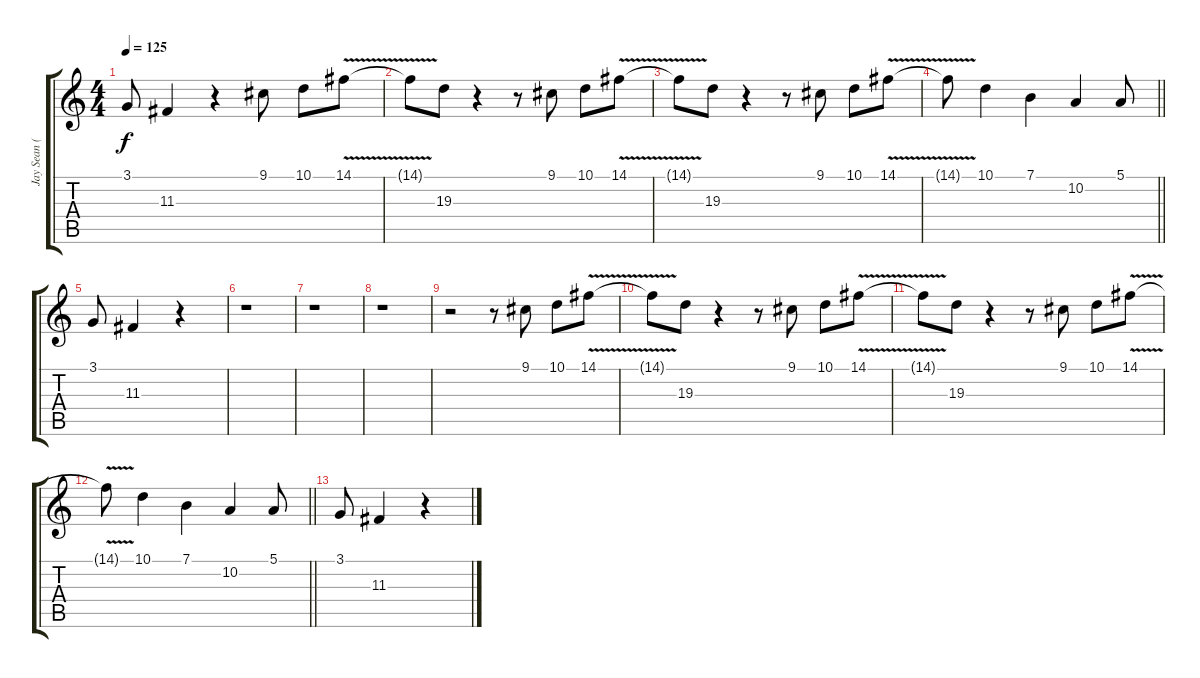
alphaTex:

\track ("Jay Sean (Backing)" "Jay Sean (") {instrument lead6voice}
\staff {score tabs}
\tuning (E4 B3 G3 D3 A2 E2) {hide}
\ts (4 4)
\tempo 125
\clef g2
\ks c
3.1.8{dy f} 11.3.4 r.4 9.1.8 10.1.8 14.1{v}.8 |
14.1{t}.8 19.3.8 r.4 r.8 9.1.8 10.1.8 14.1{v}.8 |
14.1{t}.8 19.3.8 r.4 r.8 9.1.8 10.1.8 14.1{v}.8 |
\barLineRight lightlight
14.1{t}.8 10.1.4 7.1.4 10.2.4 5.1.8 |
3.1.8 11.3.4 r.4 |
r.1 |
r.1 |
r.1 |
r.2 r.8 9.1.8 10.1.8 14.1{v}.8 |
14.1{t}.8 19.3.8 r.4 r.8 9.1.8 10.1.8 14.1{v}.8 |
14.1{t}.8 19.3.8 r.4 r.8 9.1.8 10.1.8 14.1{v}.8 |
\barLineRight lightlight
14.1{t}.8 10.1.4 7.1.4 10.2.4 5.1.8 |
3.1.8 11.3.4 r.4
